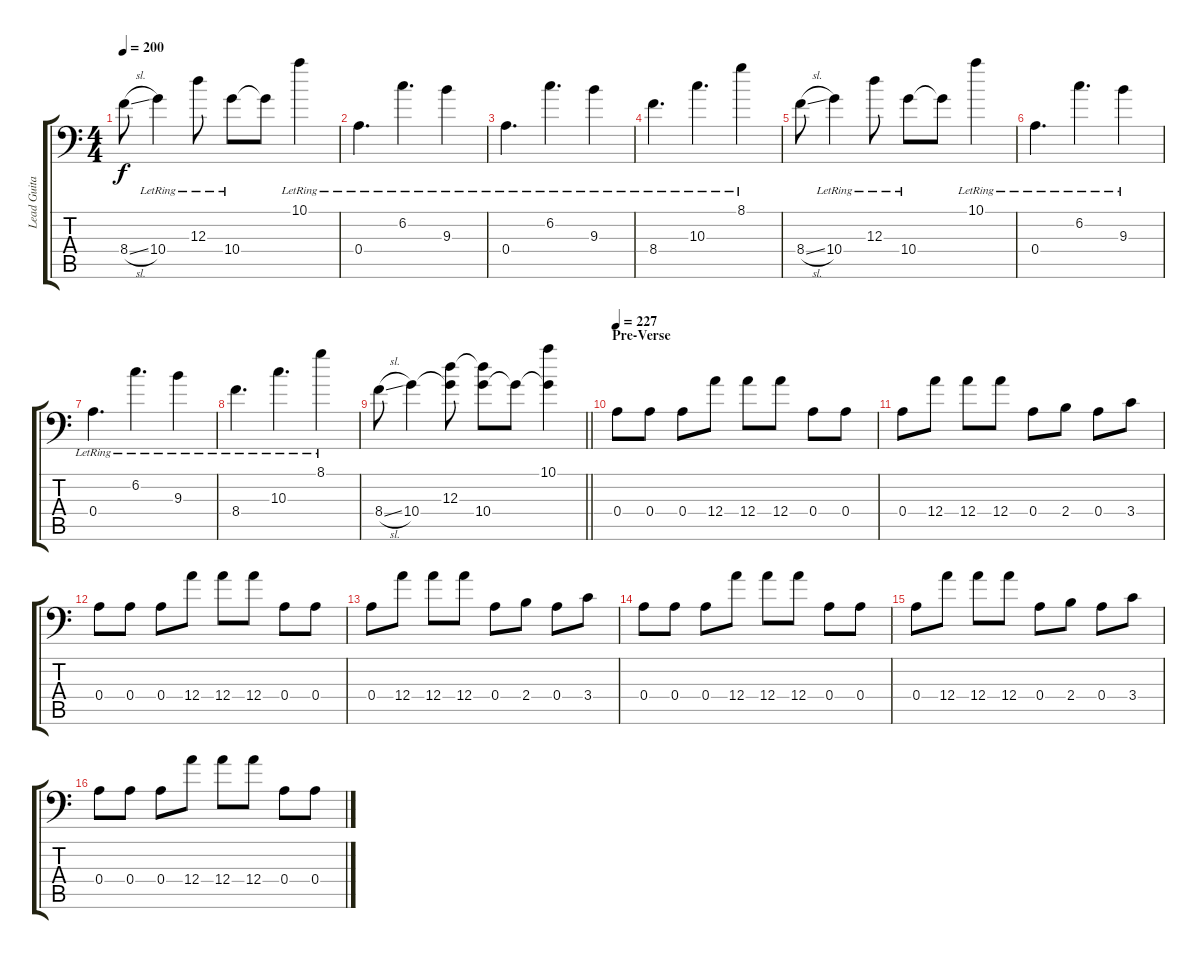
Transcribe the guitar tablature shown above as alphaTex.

\track ("Lead Guitar" "Lead Guita") {instrument distortionguitar}
\staff {score tabs}
\tuning (B3 Gb3 D3 A2 E2 A1) {hide}
\ts (4 4)
\tempo 200
\clef f4
\ks c
8.4{sl}.8{dy f} 10.4{lr}.4 12.3{lr}.8 10.4{lr}.8 10.4{t}.8 10.1{lr}.4 |
0.4{lr}.4{d} 6.2{lr}.4{d} 9.3{lr}.4 |
0.4{lr}.4{d} 6.2{lr}.4{d} 9.3{lr}.4 |
8.4{lr}.4{d} 10.3{lr}.4{d} 8.1{lr}.4 |
8.4{sl}.8 10.4{lr}.4 12.3{lr}.8 10.4{lr}.8 10.4{t}.8 10.1{lr}.4 |
0.4{lr}.4{d} 6.2{lr}.4{d} 9.3{lr}.4 |
0.4{lr}.4{d} 6.2{lr}.4{d} 9.3{lr}.4 |
8.4{lr}.4{d} 10.3{lr}.4{d} 8.1{lr}.4 |
\barLineRight lightlight
8.4{sl}.8 10.4.4 (12.3 10.4{t}).8 (12.3{t} 10.4).8 10.4{t}.8 (10.1 10.4{t}).4 |
\section ("" "Pre-Verse")
\tempo 227
0.4.8{balance 16} 0.4.8 0.4.8 12.4.8 12.4.8 12.4.8 0.4.8 0.4.8 |
0.4.8 12.4.8 12.4.8 12.4.8 0.4.8 2.4.8 0.4.8 3.4.8 |
0.4.8 0.4.8 0.4.8 12.4.8 12.4.8 12.4.8 0.4.8 0.4.8 |
0.4.8 12.4.8 12.4.8 12.4.8 0.4.8 2.4.8 0.4.8 3.4.8 |
0.4.8 0.4.8 0.4.8 12.4.8 12.4.8 12.4.8 0.4.8 0.4.8 |
0.4.8 12.4.8 12.4.8 12.4.8 0.4.8 2.4.8 0.4.8 3.4.8 |
0.4.8 0.4.8 0.4.8 12.4.8 12.4.8 12.4.8 0.4.8 0.4.8
